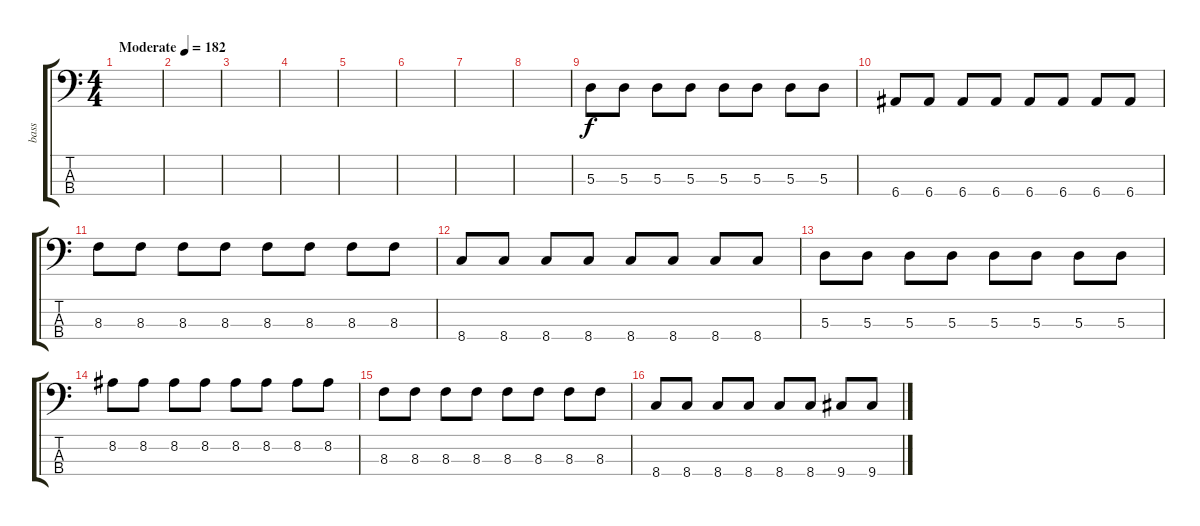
\track ("bass" "bass") {instrument electricbassfinger}
\staff {score tabs}
\tuning (G2 D2 A1 E1) {hide}
\ts (4 4)
\tempo (182 "Moderate")
\clef f4
\ks c
|
|
|
|
|
|
|
|
5.3.8 5.3.8 5.3.8 5.3.8 5.3.8 5.3.8 5.3.8 5.3.8 |
6.4.8 6.4.8 6.4.8 6.4.8 6.4.8 6.4.8 6.4.8 6.4.8 |
8.3.8 8.3.8 8.3.8 8.3.8 8.3.8 8.3.8 8.3.8 8.3.8 |
8.4.8 8.4.8 8.4.8 8.4.8 8.4.8 8.4.8 8.4.8 8.4.8 |
5.3.8 5.3.8 5.3.8 5.3.8 5.3.8 5.3.8 5.3.8 5.3.8 |
8.2.8 8.2.8 8.2.8 8.2.8 8.2.8 8.2.8 8.2.8 8.2.8 |
8.3.8 8.3.8 8.3.8 8.3.8 8.3.8 8.3.8 8.3.8 8.3.8 |
8.4.8 8.4.8 8.4.8 8.4.8 8.4.8 8.4.8 9.4.8 9.4.8
